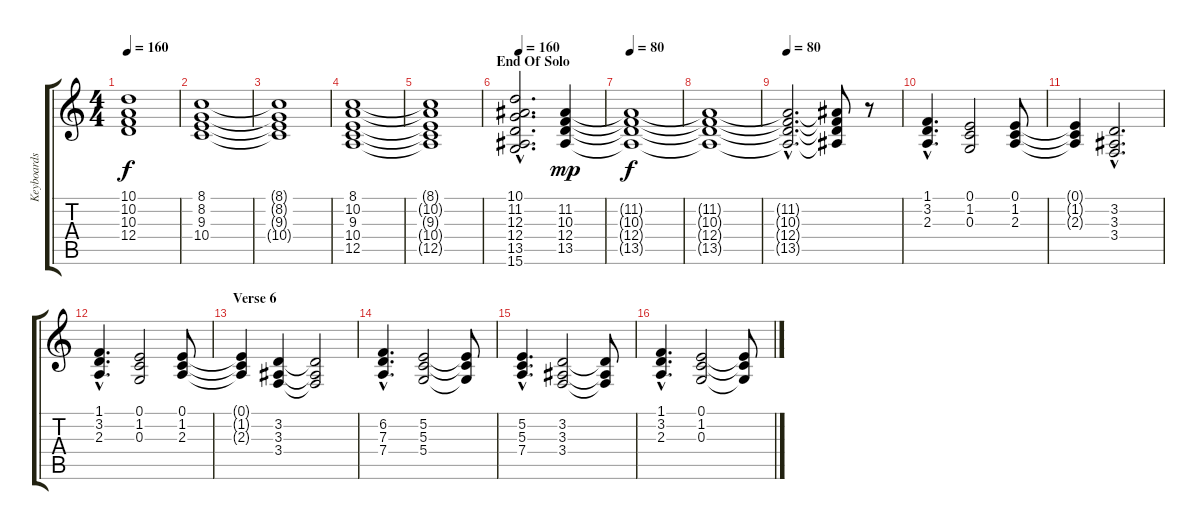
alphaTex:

\track ("Keyboards" "Keyboards") {instrument reedorgan}
\staff {score tabs}
\tuning (E4 B3 G3 D3 A2 E2) {hide}
\ts (4 4)
\tempo 160
\clef g2
\ks c
(10.1{t} 10.2{t} 10.3{t} 12.4{t}).1{dy f} |
(8.1 8.2 9.3 10.4).1 |
(8.1{t} 8.2{t} 9.3{t} 10.4{t}).1 |
(8.1 10.2 9.3 10.4 12.5).1 |
(8.1{t} 10.2{t} 9.3{t} 10.4{t} 12.5{t}).1 |
\section ("" "End Of Solo")
\tempo 160
(10.1{hac} 11.2{hac} 12.3{hac} 12.4{hac} 13.5{hac} 15.6{hac}).2{d} (11.2 10.3 12.4 13.5).4{dy mp} |
\tempo 80
(11.2{t} 10.3{t} 12.4{t} 13.5{t}).1{dy f} |
(11.2{t} 10.3{t} 12.4{t} 13.5{t}).1 |
\tempo 80
(11.2{hac t} 10.3{hac t} 12.4{hac t} 13.5{hac t}).2{d} (11.2{t} 10.3{t} 12.4{t} 13.5{t}).8 r.8 |
(1.1{hac} 3.2{hac} 2.3{hac}).4{d} (0.1 1.2 0.3).2 (0.1 1.2 2.3).8 |
(0.1{t} 1.2{t} 2.3{t}).4 (3.2{hac} 3.3{hac} 3.4{hac}).2{d} |
(1.1{hac} 3.2{hac} 2.3{hac}).4{d} (0.1 1.2 0.3).2 (0.1 1.2 2.3).8 |
\section ("" "Verse 6")
(0.1{t} 1.2{t} 2.3{t}).4 (3.2 3.3 3.4).4 (3.2{t} 3.3{t} 3.4{t}).2 |
(6.2{hac} 7.3{hac} 7.4{hac}).4{d} (5.2 5.3 5.4).2 (5.2{t} 5.3{t} 5.4{t}).8 |
(5.2{hac} 5.3{hac} 7.4{hac}).4{d} (3.2 3.3 3.4).2 (3.2{t} 3.3{t} 3.4{t}).8 |
(1.1{hac} 3.2{hac} 2.3{hac}).4{d} (0.1 1.2 0.3).2 (0.1{t} 1.2{t} 0.3{t}).8
